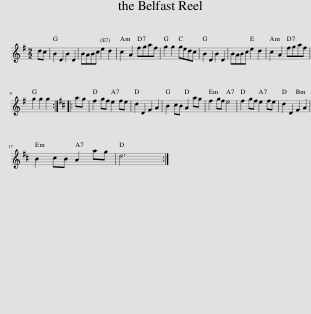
X:1
L:1/8
M:2/2
I:linebreak $
K:G
V:1 treble
V:1
 dc | B2 D2 B2 D2 | BABc e2 d2 | c2 A2 fgaf | g2 g2 gedc | %5
 B2 D2 B2 D2 | BABc e2 d2 | c2 A2 fgaf |$ g2 g2 g2 ::[K:D] ag | %10
 f2 gf e2 fe | d2 D2 F2 A2 | B2 cB A2 ag | f2 gf e4 | f2 gf e2 fe | %15
 d2 D2 F2 A2 |$ B2 cB A2 ag | d6 :| %18
